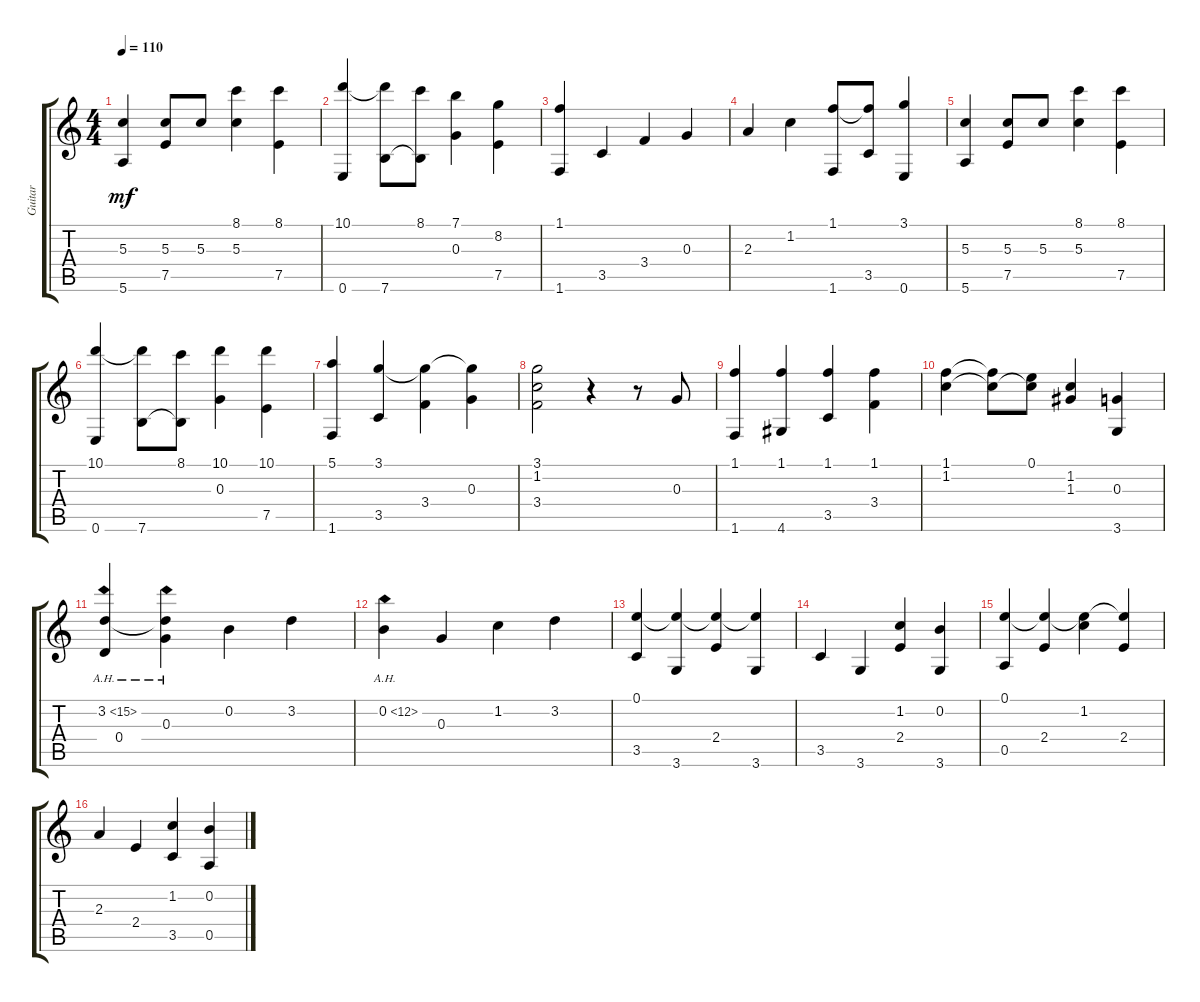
\track ("Guitar" "Guitar") {instrument acousticguitarsteel}
\staff {score tabs}
\tuning (E4 B3 G3 D3 A2 E2) {hide}
\ts (4 4)
\tempo 110
\clef g2
\ks c
(5.3 5.6).4{dy mf} (5.3 7.5).8 5.3.8 (8.1 5.3).4 (8.1 7.5).4 |
(10.1 0.6).4 (10.1{t} 7.6).8 (8.1 7.6{t}).8 (7.1 0.3).4 (8.2 7.5).4 |
(1.1 1.6).4 3.5.4 3.4.4 0.3.4 |
2.3.4 1.2.4 (1.1 1.6).8 (1.1{t} 3.5).8 (3.1 0.6).4 |
(5.3 5.6).4 (5.3 7.5).8 5.3.8 (8.1 5.3).4 (8.1 7.5).4 |
(10.1 0.6).4 (10.1{t} 7.6).8 (8.1 7.6{t}).8 (10.1 0.3).4 (10.1 7.5).4 |
(5.1 1.6).4 (3.1 3.5).4 (3.1{t} 3.4).4 (3.1{t} 0.3).4 |
(3.1 1.2 3.4).2 r.4 r.8 0.3.8 |
(1.1 1.6).4 (1.1 4.6).4 (1.1 3.5).4 (1.1 3.4).4 |
(1.1 1.2).4 (1.1{t} 1.2{t}).8 (0.1 1.2{t}).8 (1.2 1.3).4 (0.3 3.6).4 |
(3.2{ah 12} 0.4).4 (3.2{ah 12 t} 0.3).4 0.2.4 3.2.4 |
0.2{ah 12}.4 0.3.4 1.2.4 3.2.4 |
(0.1 3.5).4 (0.1{t} 3.6).4 (0.1{t} 2.4).4 (0.1{t} 3.6).4 |
3.5.4 3.6.4 (1.2 2.4).4 (0.2 3.6).4 |
(0.1 0.5).4 (0.1{t} 2.4).4 (0.1{t} 1.2).4 (0.1{t} 2.4).4 |
2.3.4 2.4.4 (1.2 3.5).4 (0.2 0.5).4
